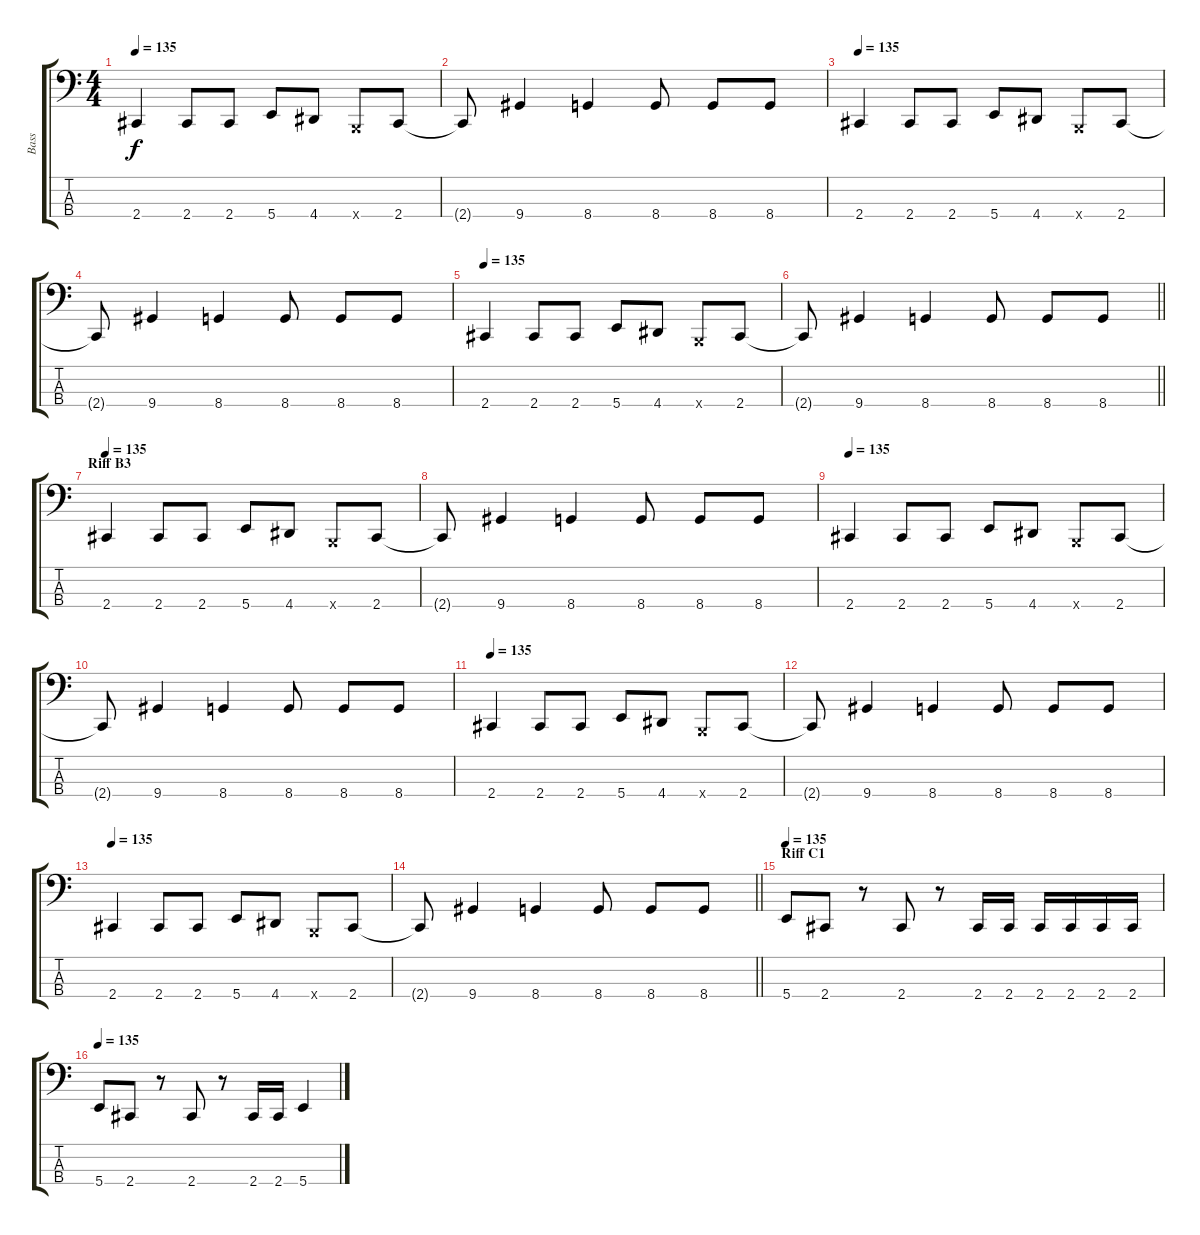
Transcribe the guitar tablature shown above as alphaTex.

\track ("Bass" "Bass") {instrument electricbassfinger}
\staff {score tabs}
\tuning (E2 B1 Gb1 B0) {hide}
\ts (4 4)
\tempo 135
\clef f4
\ks c
2.4.4{dy f} 2.4.8 2.4.8 5.4.8 4.4.8 0.4{x}.8 2.4.8 |
2.4{t}.8 9.4.4 8.4.4 8.4.8 8.4.8 8.4.8 |
\tempo 135
2.4.4 2.4.8 2.4.8 5.4.8 4.4.8 0.4{x}.8 2.4.8 |
2.4{t}.8 9.4.4 8.4.4 8.4.8 8.4.8 8.4.8 |
\tempo 135
2.4.4 2.4.8 2.4.8 5.4.8 4.4.8 0.4{x}.8 2.4.8 |
\barLineRight lightlight
2.4{t}.8 9.4.4 8.4.4 8.4.8 8.4.8 8.4.8 |
\section ("" "Riff B3")
\tempo 135
2.4.4 2.4.8 2.4.8 5.4.8 4.4.8 0.4{x}.8 2.4.8 |
2.4{t}.8 9.4.4 8.4.4 8.4.8 8.4.8 8.4.8 |
\tempo 135
2.4.4 2.4.8 2.4.8 5.4.8 4.4.8 0.4{x}.8 2.4.8 |
2.4{t}.8 9.4.4 8.4.4 8.4.8 8.4.8 8.4.8 |
\tempo 135
2.4.4 2.4.8 2.4.8 5.4.8 4.4.8 0.4{x}.8 2.4.8 |
2.4{t}.8 9.4.4 8.4.4 8.4.8 8.4.8 8.4.8 |
\tempo 135
2.4.4 2.4.8 2.4.8 5.4.8 4.4.8 0.4{x}.8 2.4.8 |
\barLineRight lightlight
2.4{t}.8 9.4.4 8.4.4 8.4.8 8.4.8 8.4.8 |
\section ("" "Riff C1")
\tempo 135
5.4.8 2.4.8 r.8 2.4.8 r.8 2.4.16 2.4.16 2.4.16 2.4.16 2.4.16 2.4.16 |
\tempo 135
5.4.8 2.4.8 r.8 2.4.8 r.8 2.4.16 2.4.16 5.4.4
